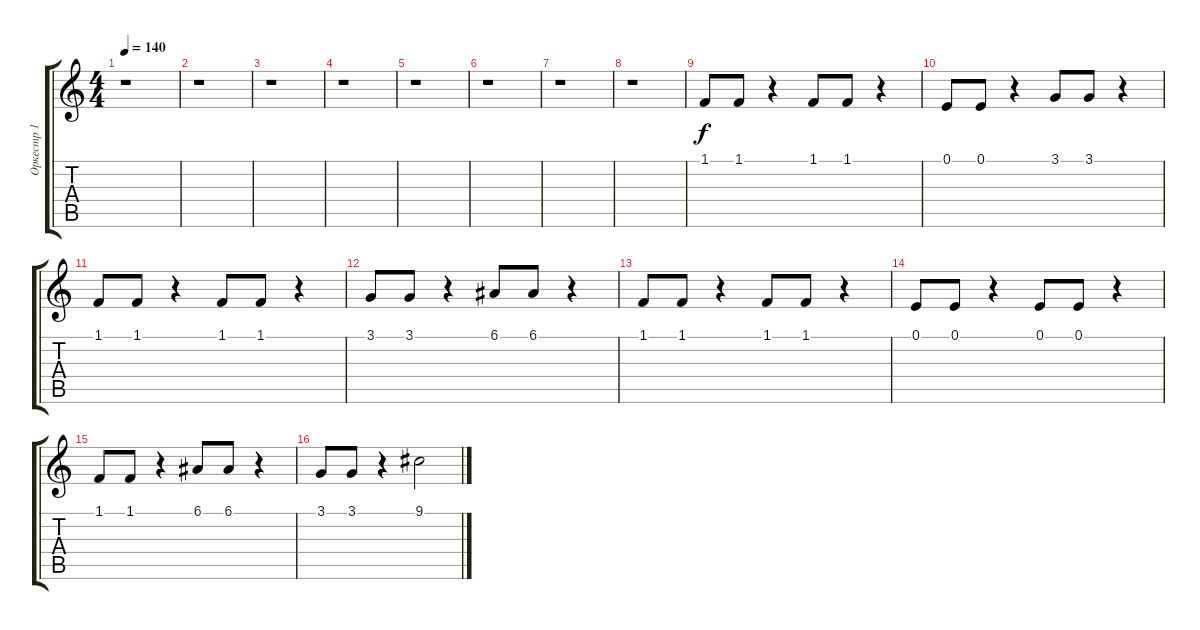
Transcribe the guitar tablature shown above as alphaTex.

\track ("Оркестр 1" "Оркестр 1") {instrument stringensemble1}
\staff {score tabs}
\tuning (E4 B3 G3 D3 A2 E2) {hide}
\ts (4 4)
\tempo 140
\clef g2
\ks c
r.1{dy f} |
r.1 |
r.1 |
r.1 |
r.1 |
r.1 |
r.1 |
r.1 |
1.1.8 1.1.8 r.4 1.1.8 1.1.8 r.4 |
0.1.8 0.1.8 r.4 3.1.8 3.1.8 r.4 |
1.1.8 1.1.8 r.4 1.1.8 1.1.8 r.4 |
3.1.8 3.1.8 r.4 6.1.8 6.1.8 r.4 |
1.1.8 1.1.8 r.4 1.1.8 1.1.8 r.4 |
0.1.8 0.1.8 r.4 0.1.8 0.1.8 r.4 |
1.1.8 1.1.8 r.4 6.1.8 6.1.8 r.4 |
3.1.8 3.1.8 r.4 9.1.2
